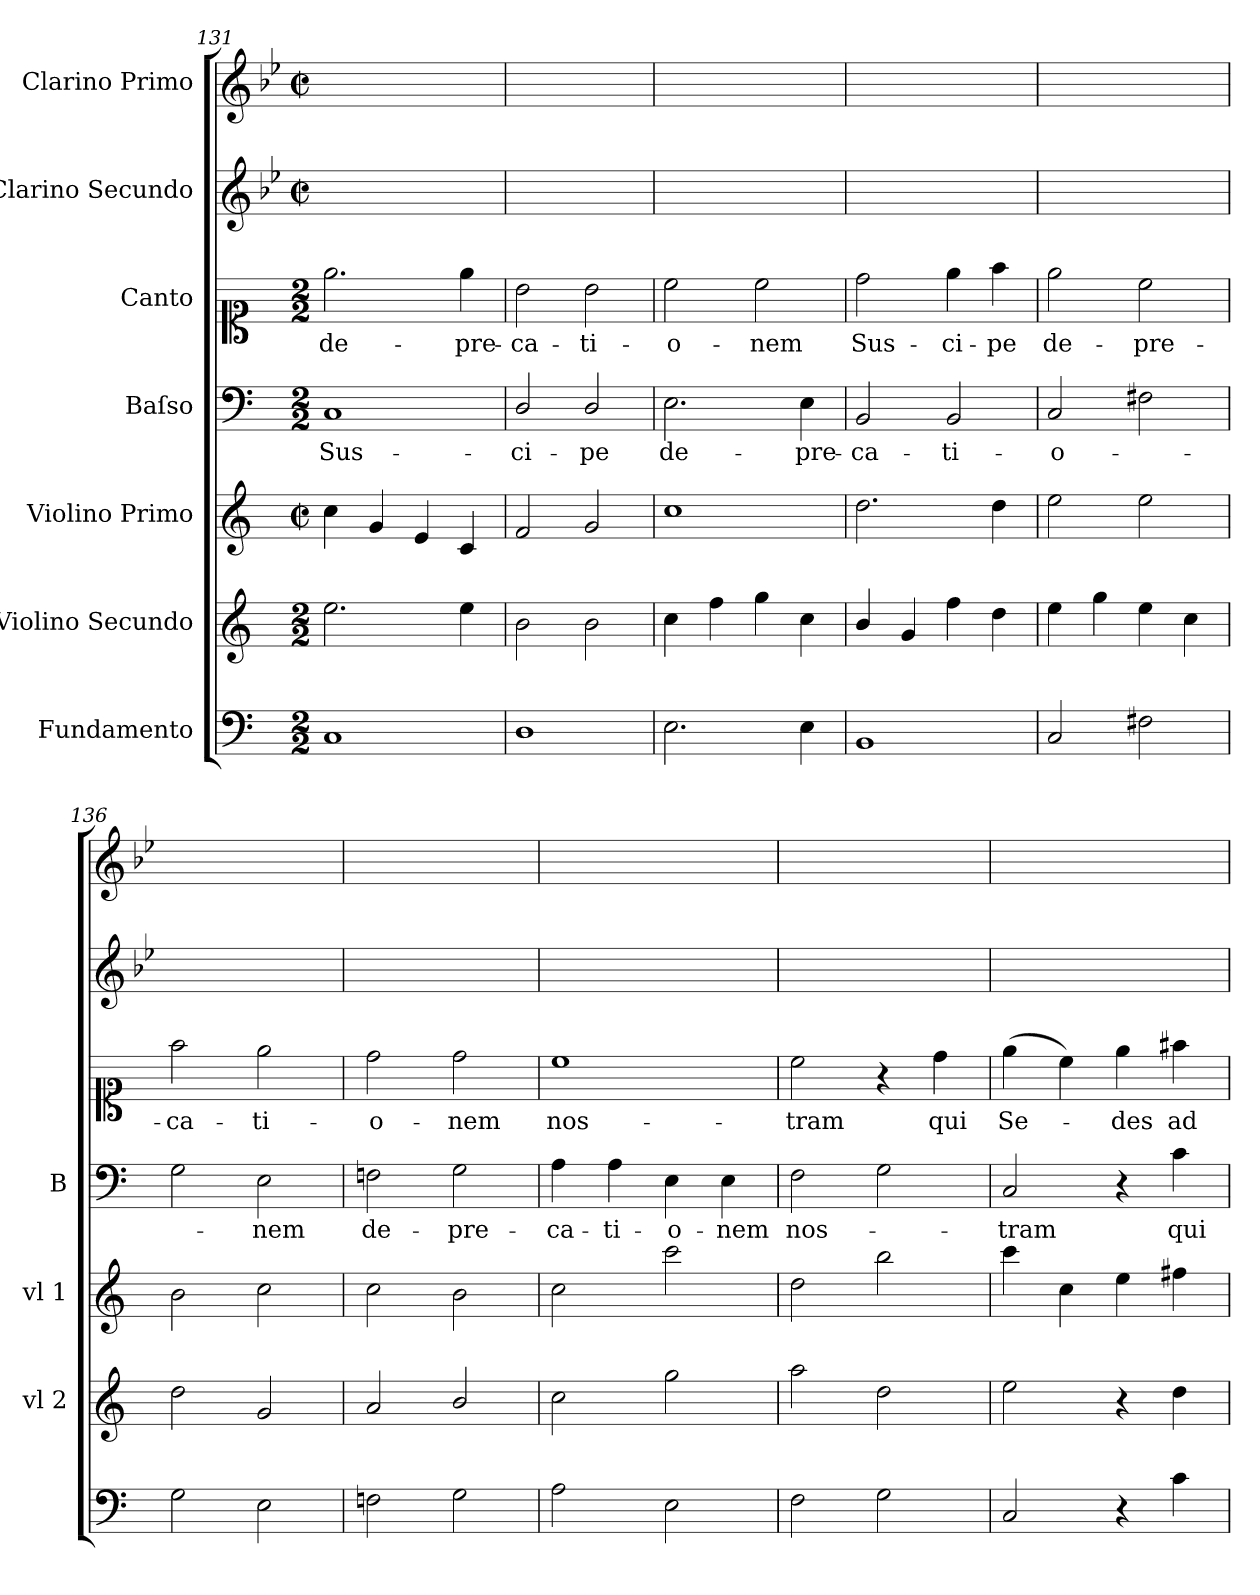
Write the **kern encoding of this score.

**kern	**kern	**kern	**kern	**text	**kern	**text	**kern	**kern
*part7	*part6	*part5	*part4	*part4	*part3	*part3	*part2	*part1
*staff7	*staff6	*staff5	*staff4	*staff4	*staff3	*staff3	*staff2	*staff1
*I"Fundamento	*I"Violino Secundo	*I"Violino Primo	*I"Baſso	*	*I"Canto	*	*I"Clarino Secundo	*I"Clarino Primo
*	*I'vl 2	*I'vl 1	*I'B	*	*	*	*	*
*clefF4	*clefG2	*clefG2	*clefF4	*	*clefC1	*	*clefG2	*clefG2
*	*	*	*	*	*	*	*ITrd-1c-2	*ITrd-1c-2
*k[]	*k[]	*k[]	*k[]	*	*k[]	*	*k[]	*k[]
*M2/2	*M2/2	*M2/2	*M2/2	*	*M2/2	*	*M2/2	*M2/2
*	*	*met(c|)	*	*	*	*	*met(c|)	*met(c|)
=131	=131	=131	=131	=131	=131	=131	=131	=131
1C	2.ee\	4cc\	1C	Sus-	2.ee\	de-	1ryy	1ryy
.	.	4g/	.	.	.	.	.	.
.	.	4e/	.	.	.	.	.	.
.	4ee\	4c/	.	.	4ee\	-pre-	.	.
=132	=132	=132	=132	=132	=132	=132	=132	=132
1D	2b\	2f/	2D/	-ci-	2b\	-ca-	1ryy	1ryy
.	2b\	2g/	2D/	-pe	2b\	-ti-	.	.
=133	=133	=133	=133	=133	=133	=133	=133	=133
2.E\	4cc\	1cc	2.E\	de-	2cc\	-o-	1ryy	1ryy
.	4ff\	.	.	.	.	.	.	.
.	4gg\	.	.	.	2cc\	-nem	.	.
4E\	4cc\	.	4E\	-pre-	.	.	.	.
=134	=134	=134	=134	=134	=134	=134	=134	=134
1BB	4b/	2.dd\	2BB/	-ca-	2dd\	Sus-	1ryy	1ryy
.	4g/	.	.	.	.	.	.	.
.	4ff\	.	2BB/	-ti-	4ee\	-ci-	.	.
.	4dd\	4dd\	.	.	4ff\	-pe	.	.
=135	=135	=135	=135	=135	=135	=135	=135	=135
2C/	4ee\	2ee\	2C/	-o-	2ee\	de-	1ryy	1ryy
.	4gg\	.	.	.	.	.	.	.
2F#X\	4ee\	2ee\	2F#X\	.	2cc\	-pre-	.	.
.	4cc\	.	.	.	.	.	.	.
=136	=136	=136	=136	=136	=136	=136	=136	=136
2G\	2dd\	2b\	2G\	.	2ff\	-ca-	1ryy	1ryy
2E\	2g/	2cc\	2E\	-nem	2ee\	-ti-	.	.
=137	=137	=137	=137	=137	=137	=137	=137	=137
2Fn\	2a/	2cc\	2Fn\	de-	2dd\	-o-	1ryy	1ryy
2G\	2b/	2b\	2G\	-pre-	2dd\	-nem	.	.
=138	=138	=138	=138	=138	=138	=138	=138	=138
2A\	2cc\	2cc\	4A\	-ca-	1cc	nos-	1ryy	1ryy
.	.	.	4A\	-ti-	.	.	.	.
2E\	2gg\	2ccc\	4E\	-o-	.	.	.	.
.	.	.	4E\	-nem	.	.	.	.
=139	=139	=139	=139	=139	=139	=139	=139	=139
2F\	2aa\	2dd\	2F\	nos-	2cc\	-tram	1ryy	1ryy
2G\	2dd\	2bb\	2G\	.	4r	.	.	.
.	.	.	.	.	4dd\	qui	.	.
=140	=140	=140	=140	=140	=140	=140	=140	=140
2C/	2ee\	4ccc\	2C/	-tram	(>4ee\	Se-	1ryy	1ryy
.	.	4cc\	.	.	4cc\)	.	.	.
4r	4r	4ee\	4r	.	4ee\	-des	.	.
4c\	4dd\	4ff#X\	4c\	qui	4ff#X\	ad	.	.
=	=	=	=	=	=	=	=	=
*-	*-	*-	*-	*-	*-	*-	*-	*-
